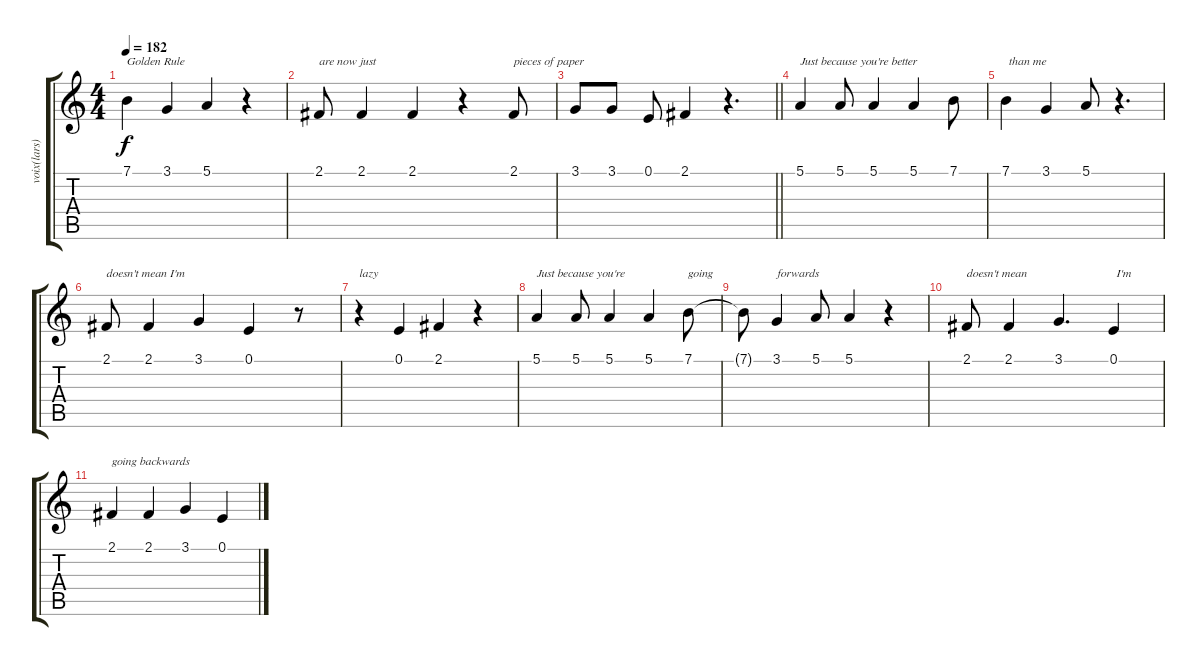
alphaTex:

\track ("voix(lars)" "voix(lars)") {instrument clarinet}
\staff {score tabs}
\tuning (E4 B3 G3 D3 A2 E2) {hide}
\ts (4 4)
\tempo 182
\clef g2
\ks c
7.1.4{txt "Golden Rule " dy f} 3.1.4 5.1.4 r.4 |
2.1.8{txt "are now just "} 2.1.4 2.1.4 r.4 2.1.8{txt "pieces of paper"} |
\barLineRight lightlight
3.1.8 3.1.8 0.1.8 2.1.4 r.4{d} |
5.1.4{txt "Just because you're better"} 5.1.8 5.1.4 5.1.4 7.1.8 |
7.1.4{txt " than me "} 3.1.4 5.1.8 r.4{d} |
2.1.8{txt "doesn't mean I'm "} 2.1.4 3.1.4 0.1.4 r.8 |
r.4{txt "lazy"} 0.1.4 2.1.4 r.4 |
5.1.4{txt "Just because you're "} 5.1.8 5.1.4 5.1.4 7.1.8{txt "going"} |
7.1{t}.8 3.1.4{txt "forwards"} 5.1.8 5.1.4 r.4 |
2.1.8{txt "doesn't mean "} 2.1.4 3.1.4{d} 0.1.4{txt " I'm"} |
2.1.4{txt "going backwards"} 2.1.4 3.1.4 0.1.4
